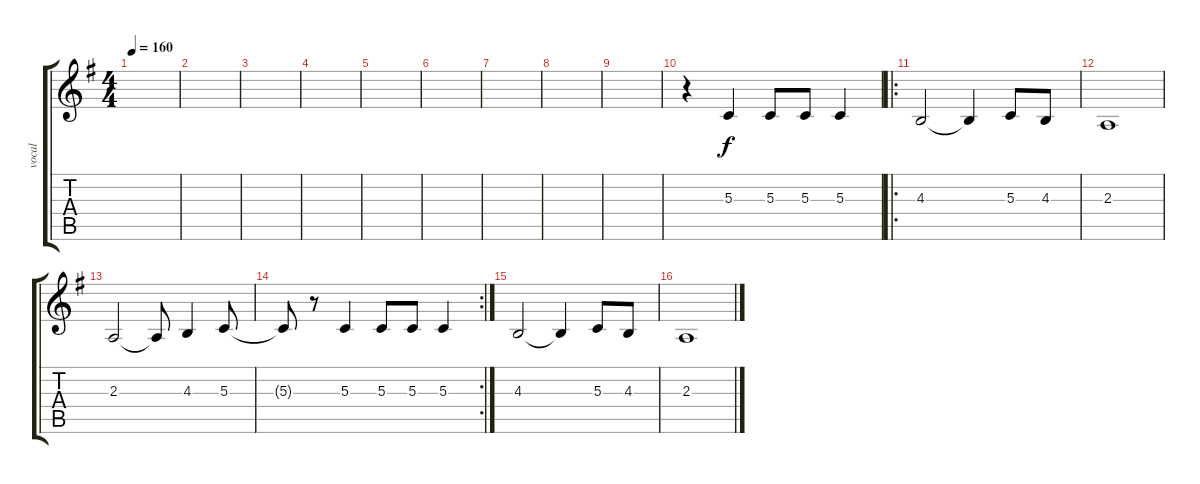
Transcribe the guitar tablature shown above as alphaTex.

\track ("vocal" "vocal") {instrument sopranosax}
\staff {score tabs}
\tuning (E4 B3 G3 D3 A2 E2) {hide}
\ts (4 4)
\tempo 160
\clef g2
\ks g
|
|
|
|
|
|
|
|
|
r.4 5.3.4 5.3.8 5.3.8 5.3.4 |
\ro
4.3.2 4.3{t}.4 5.3.8 4.3.8 |
2.3.1 |
2.3.2 2.3{t}.8 4.3.4 5.3.8 |
\rc 2
5.3{t}.8 r.8 5.3.4 5.3.8 5.3.8 5.3.4 |
4.3.2 4.3{t}.4 5.3.8 4.3.8 |
2.3.1
